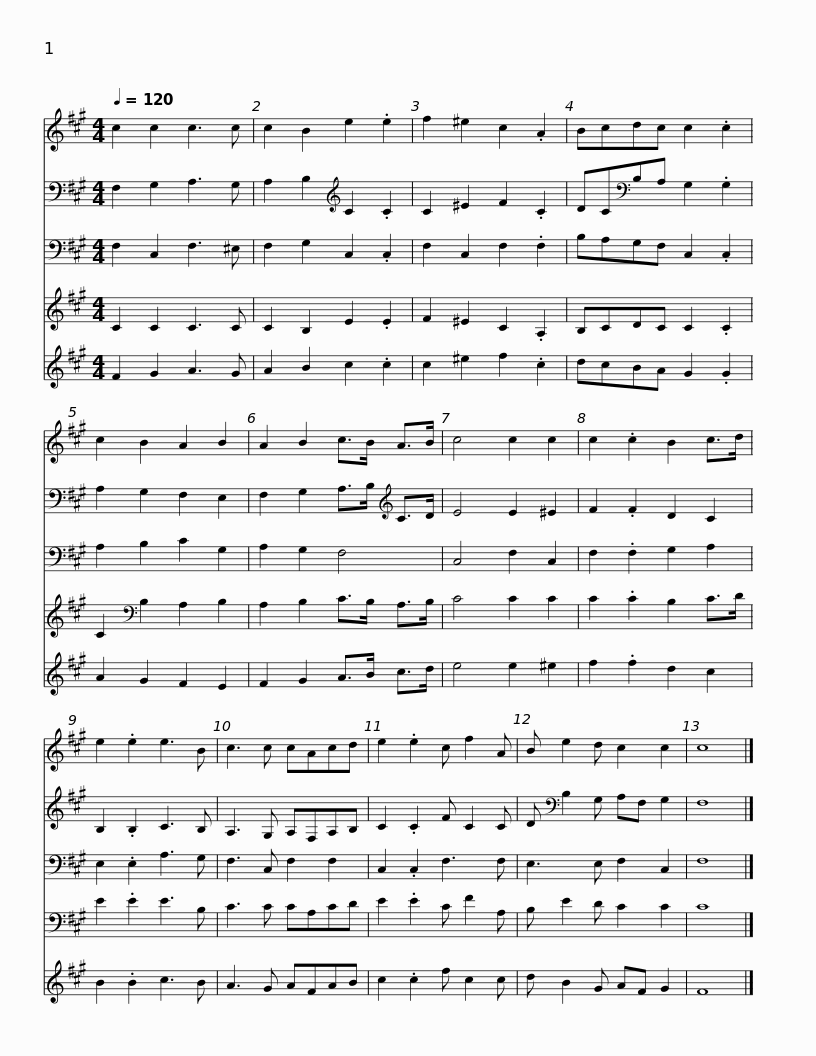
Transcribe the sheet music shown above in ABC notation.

X:1
%%score 1 2 3 4 5
L:1/8
Q:1/4=120
M:4/4
I:linebreak $
K:A
V:1 treble
V:2 bass
V:3 bass
V:4 treble
V:5 treble
V:1
 c2 c2 c3 c | c2 B2 e2 .e2 | f2 ^e2 c2 .A2 | Bcdc c2 .c2 |$ c2 B2 A2 B2 | %5
 A2 B2 c>B A>B | c4 c2 c2 | c2 .c2 B2 c>d | e2 .e2 e3 B | c3 c cAcd |$ %10
 e2 .e2 c f2 A | B e2 d c2 c2 | c8 |] %13
V:2
 F,2 G,2 A,3 G, | A,2 B,2[K:treble] C2 .C2 | C2 ^E2 F2 .C2 | DC[K:bass]B,A, G,2 .G,2 |$ A,2 G,2 F,2 E,2 | %5
 F,2 G,2 A,>B,[K:treble] C>D | E4 E2 ^E2 | F2 .F2 D2 C2 | B,2 .B,2 C3 B, | A,3 G, A,F,A,B, |$ %10
 C2 .C2 F C2 C | D[K:bass] B,2 G, A,F, G,2 | F,8 |] %13
V:3
 F,2 C,2 F,3 ^E, | F,2 G,2 C,2 .C,2 | F,2 C,2 F,2 .F,2 | B,A,G,F, C,2 .C,2 |$ A,2 B,2 C2 G,2 | %5
 A,2 G,2 F,4 | C,4 F,2 C,2 | F,2 .F,2 G,2 A,2 | E,2 .E,2 A,3 G, | F,3 C, F,2 F,2 |$ %10
 C,2 .C,2 F,3 F, | E,3 E, F,2 C,2 | F,8 |] %13
V:4
 C2 C2 C3 C | C2 B,2 E2 .E2 | F2 ^E2 C2 .A,2 | B,CDC C2 .C2 |$ C2[K:bass] B,2 A,2 B,2 | %5
 A,2 B,2 C>B, A,>B, | C4 C2 C2 | C2 .C2 B,2 C>D | E2 .E2 E3 B, | C3 C CA,CD |$ %10
 E2 .E2 C F2 A, | B, E2 D C2 C2 | C8 |] %13
V:5
 F2 G2 A3 G | A2 B2 c2 .c2 | c2 ^e2 f2 .c2 | dcBA G2 .G2 |$ A2 G2 F2 E2 | %5
 F2 G2 A>B c>d | e4 e2 ^e2 | f2 .f2 d2 c2 | B2 .B2 c3 B | A3 G AFAB |$ %10
 c2 .c2 f c2 c | d B2 G AF G2 | F8 |] %13
